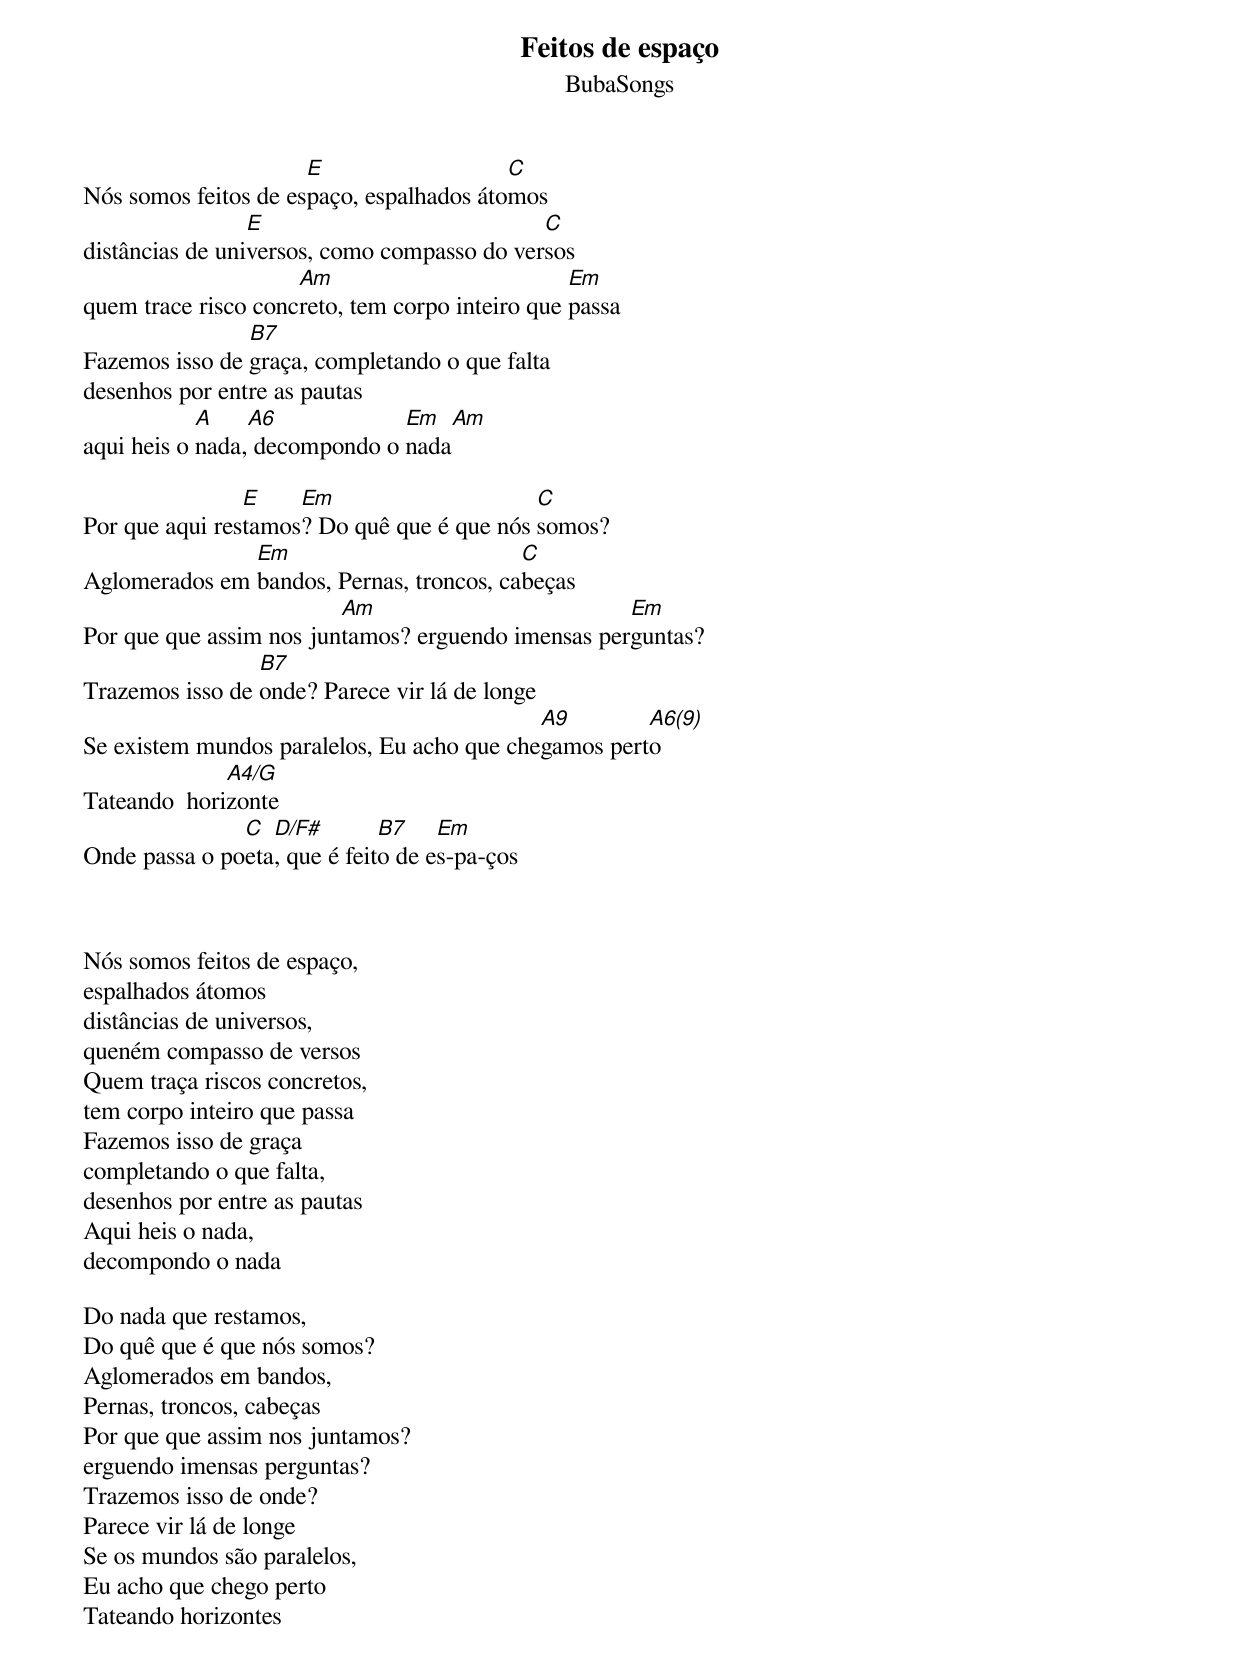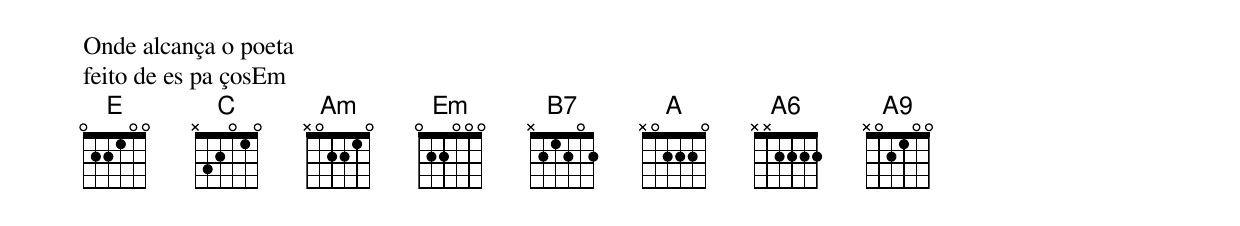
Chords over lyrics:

Feitos de espaço
BubaSongs

                      E                   C
Nós somos feitos de espaço, espalhados átomos
                 E                           C
distâncias de universos, como compasso do versos
                     Am                          Em
quem trace risco concreto, tem corpo inteiro que passa
                B7
Fazemos isso de graça, completando o que falta
desenhos por entre as pautas
            A    A6            Em   Am
aqui heis o nada, decompondo o nada

                E    Em                     C
Por que aqui restamos? Do quê que é que nós somos?
               Em                         C
Aglomerados em bandos, Pernas, troncos, cabeças
                         Am                         Em
Por que que assim nos juntamos? erguendo imensas perguntas?
                 B7
Trazemos isso de onde? Parece vir lá de longe
                                            A9        A6(9)
Se existem mundos paralelos, Eu acho que chegamos perto
              A4/G
Tateando  horizonte
               C  D/F#        B7    Em
Onde passa o poeta, que é feito de es-pa-ços



Nós somos feitos de espaço,
espalhados átomos
distâncias de universos,
queném compasso de versos
Quem traça riscos concretos,
tem corpo inteiro que passa
Fazemos isso de graça
completando o que falta,
desenhos por entre as pautas
Aqui heis o nada,
decompondo o nada

Do nada que restamos,
Do quê que é que nós somos?
Aglomerados em bandos,
Pernas, troncos, cabeças
Por que que assim nos juntamos?
erguendo imensas perguntas?
Trazemos isso de onde?
Parece vir lá de longe
Se os mundos são paralelos,
Eu acho que chego perto
Tateando horizontes
Onde alcança o poeta
feito de es pa çosEm
